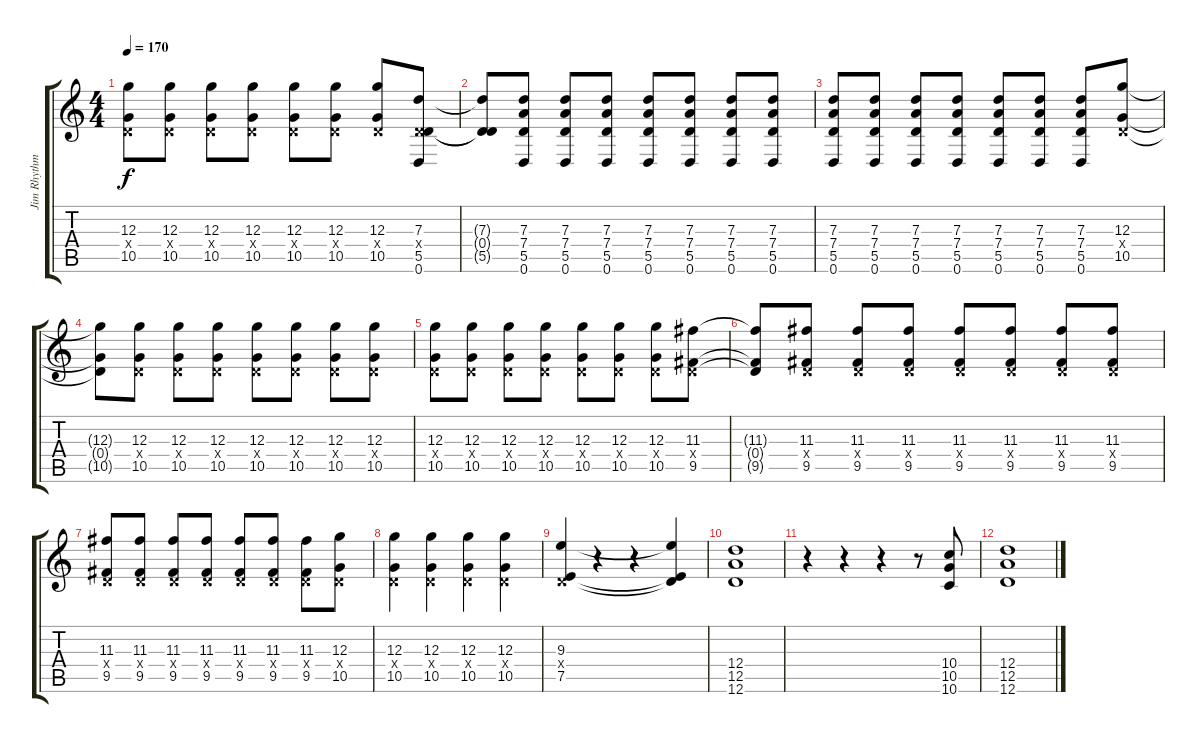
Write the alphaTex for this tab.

\track ("Jim Rhythm 1" "Jim Rhythm") {instrument distortionguitar}
\staff {score tabs}
\tuning (E4 B3 G3 D3 A2 D2) {hide}
\ts (4 4)
\tempo 170
\clef g2
\ks c
(12.3 0.4{x} 10.5).8{dy f} (12.3 0.4{x} 10.5).8 (12.3 0.4{x} 10.5).8 (12.3 0.4{x} 10.5).8 (12.3 0.4{x} 10.5).8 (12.3 0.4{x} 10.5).8 (12.3 0.4{x} 10.5).8 (7.3 0.4{x} 5.5 0.6).8 |
(7.3{t} 0.4{t} 5.5{t}).8 (7.3 7.4 5.5 0.6).8 (7.3 7.4 5.5 0.6).8 (7.3 7.4 5.5 0.6).8 (7.3 7.4 5.5 0.6).8 (7.3 7.4 5.5 0.6).8 (7.3 7.4 5.5 0.6).8 (7.3 7.4 5.5 0.6).8 |
(7.3 7.4 5.5 0.6).8 (7.3 7.4 5.5 0.6).8 (7.3 7.4 5.5 0.6).8 (7.3 7.4 5.5 0.6).8 (7.3 7.4 5.5 0.6).8 (7.3 7.4 5.5 0.6).8 (7.3 7.4 5.5 0.6).8 (12.3 0.4{x} 10.5).8 |
(12.3{t} 0.4{t} 10.5{t}).8 (12.3 0.4{x} 10.5).8 (12.3 0.4{x} 10.5).8 (12.3 0.4{x} 10.5).8 (12.3 0.4{x} 10.5).8 (12.3 0.4{x} 10.5).8 (12.3 0.4{x} 10.5).8 (12.3 0.4{x} 10.5).8 |
(12.3 0.4{x} 10.5).8 (12.3 0.4{x} 10.5).8 (12.3 0.4{x} 10.5).8 (12.3 0.4{x} 10.5).8 (12.3 0.4{x} 10.5).8 (12.3 0.4{x} 10.5).8 (12.3 0.4{x} 10.5).8 (11.3 0.4{x} 9.5).8 |
(11.3{t} 0.4{t} 9.5{t}).8 (11.3 0.4{x} 9.5).8 (11.3 0.4{x} 9.5).8 (11.3 0.4{x} 9.5).8 (11.3 0.4{x} 9.5).8 (11.3 0.4{x} 9.5).8 (11.3 0.4{x} 9.5).8 (11.3 0.4{x} 9.5).8 |
(11.3 0.4{x} 9.5).8 (11.3 0.4{x} 9.5).8 (11.3 0.4{x} 9.5).8 (11.3 0.4{x} 9.5).8 (11.3 0.4{x} 9.5).8 (11.3 0.4{x} 9.5).8 (11.3 0.4{x} 9.5).8 (12.3 0.4{x} 10.5).8 |
(12.3 0.4{x} 10.5).4 (12.3 0.4{x} 10.5).4 (12.3 0.4{x} 10.5).4 (12.3 0.4{x} 10.5).4 |
(9.3 0.4{x} 7.5).4 r.4 r.4 (9.3{t} 0.4{t} 7.5{t}).4 |
(12.4 12.5 12.6).1 |
r.4 r.4 r.4 r.8 (10.4 10.5 10.6).8 |
(12.4 12.5 12.6).1
